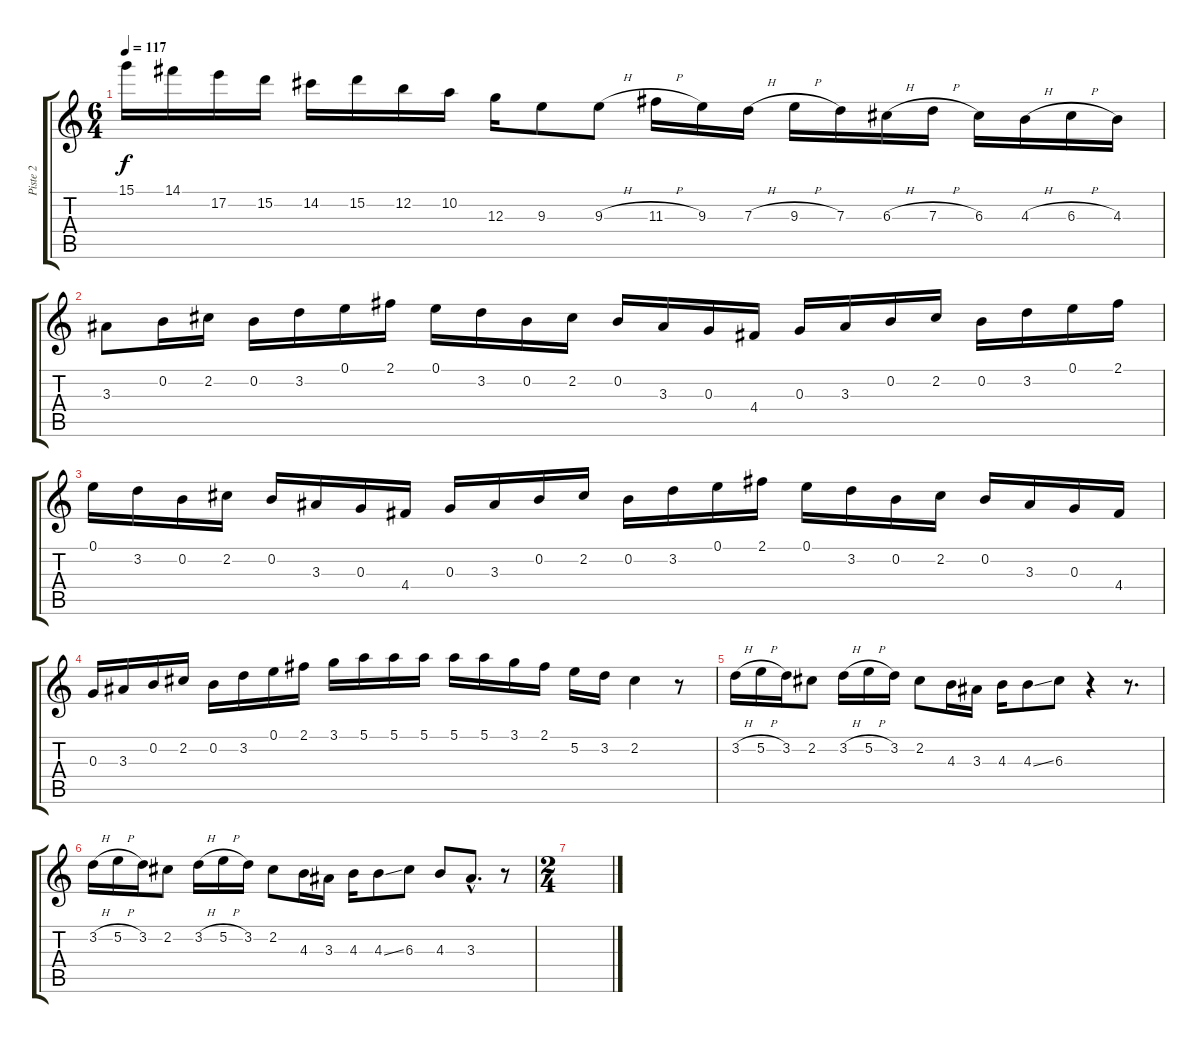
\track ("Piste 2" "Piste 2") {instrument acousticguitarsteel}
\staff {score tabs}
\tuning (E4 B3 G3 D3 A2 E2) {hide}
\ts (6 4)
\tempo 117
\clef g2
\ks c
15.1.16{dy f} 14.1.16 17.2.16 15.2.16 14.2.16 15.2.16 12.2.16 10.2.16 12.3.16 9.3.8 9.3{h}.8 11.3{h}.16 9.3.16 7.3{h}.16 9.3{h}.16 7.3.16 6.3{h}.16 7.3{h}.16 6.3.16 4.3{h}.16 6.3{h}.16 4.3.16 |
3.3.8 0.2.16 2.2.16 0.2.16 3.2.16 0.1.16 2.1.16 0.1.16 3.2.16 0.2.16 2.2.16 0.2.16 3.3.16 0.3.16 4.4.16 0.3.16 3.3.16 0.2.16 2.2.16 0.2.16 3.2.16 0.1.16 2.1.16 |
0.1.16 3.2.16 0.2.16 2.2.16 0.2.16 3.3.16 0.3.16 4.4.16 0.3.16 3.3.16 0.2.16 2.2.16 0.2.16 3.2.16 0.1.16 2.1.16 0.1.16 3.2.16 0.2.16 2.2.16 0.2.16 3.3.16 0.3.16 4.4.16 |
0.3.16 3.3.16 0.2.16 2.2.16 0.2.16 3.2.16 0.1.16 2.1.16 3.1.16 5.1.16 5.1.16 5.1.16 5.1.16 5.1.16 3.1.16 2.1.16 5.2.16 3.2.16 2.2.4 r.8 |
3.2{h}.16 5.2{h}.16 3.2.16 2.2.8 3.2{h}.16 5.2{h}.16 3.2.16 2.2.8 4.3.16 3.3.16 4.3.16 4.3{ss}.8 6.3.8 r.4 r.8{d} |
3.2{h}.16 5.2{h}.16 3.2.16 2.2.8 3.2{h}.16 5.2{h}.16 3.2.16 2.2.8 4.3.16 3.3.16 4.3.16 4.3{ss}.8 6.3.8 4.3.8 3.3{hac}.8{d} r.8 |
\ts (2 4)
